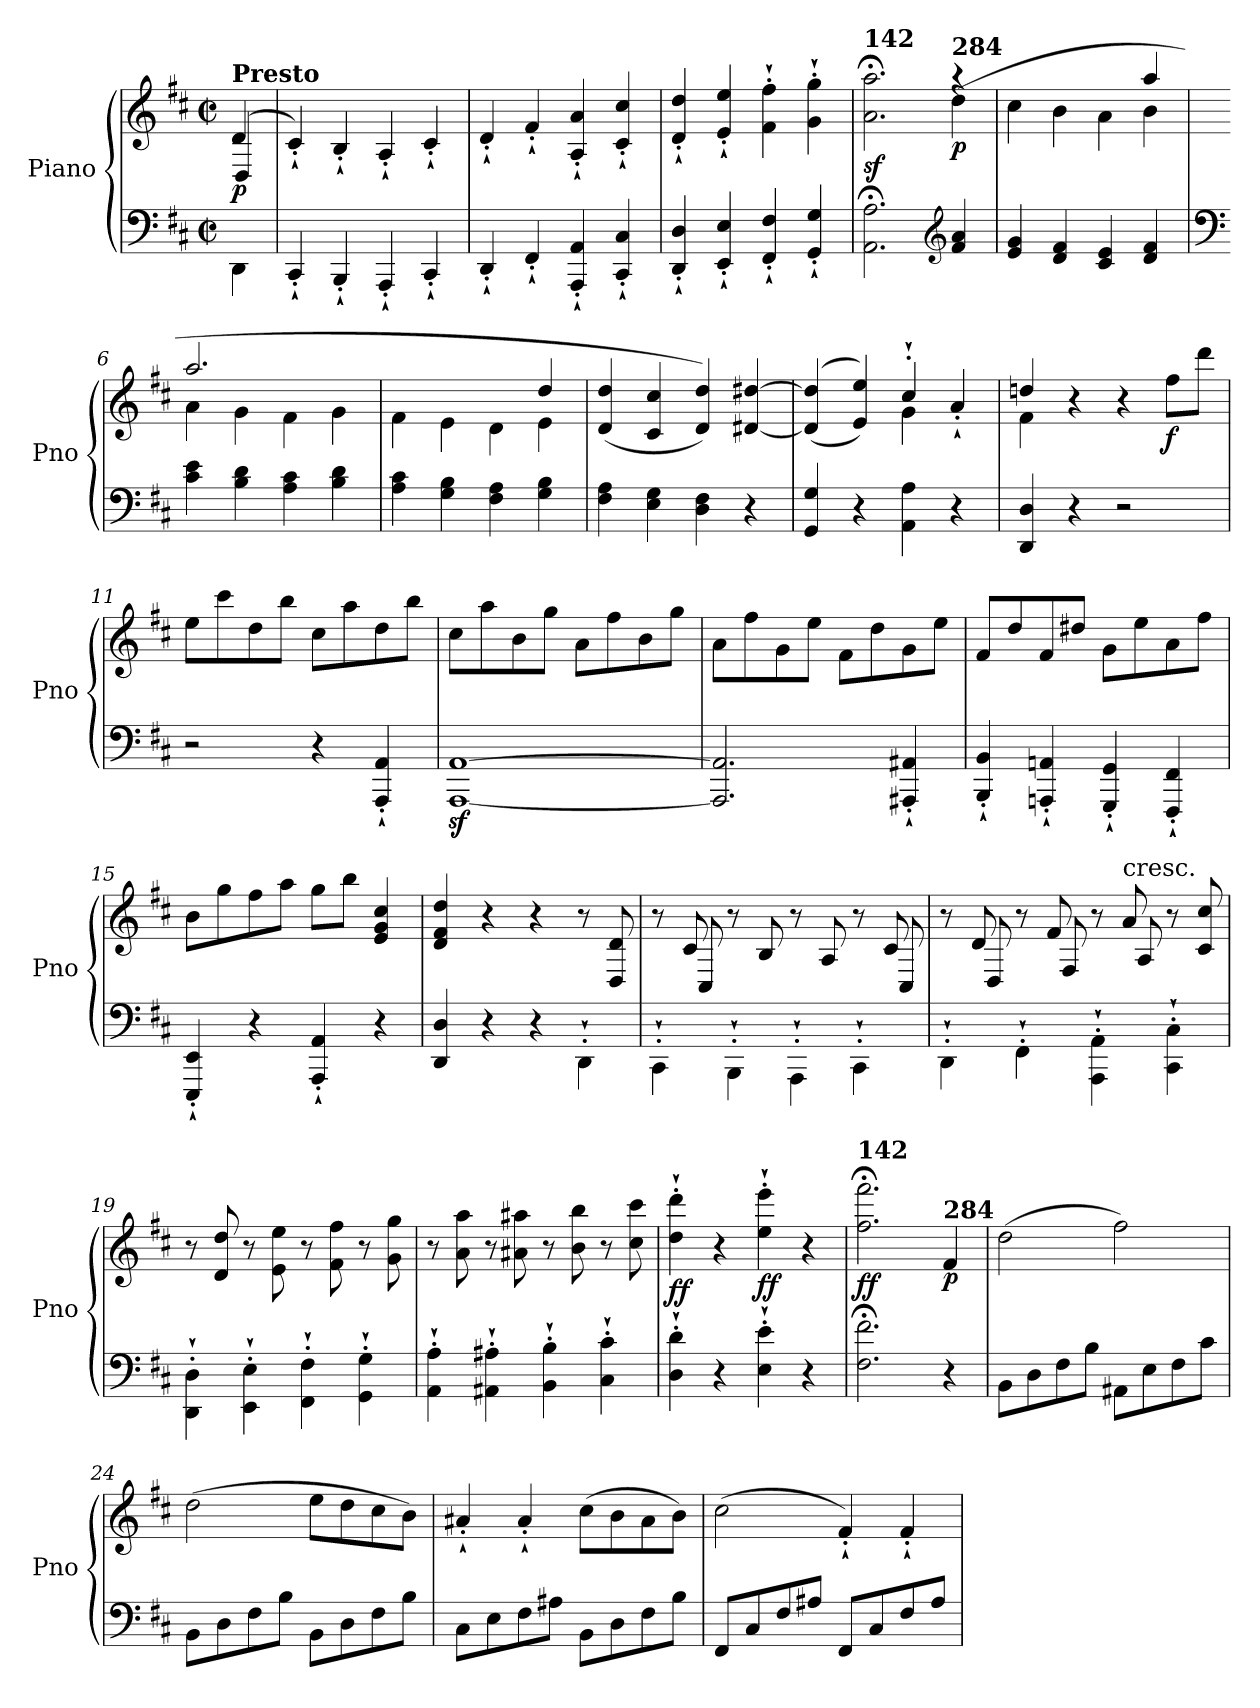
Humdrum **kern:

**kern	**kern	**dynam
*part1	*part1	*part1
*staff2	*staff1	*staff1/2
*I"Piano	*	*
*I'Pno	*	*
*clefF4	*clefG2	*
*k[f#c#]	*k[f#c#]	*
*D:	*D:	*
*M2/2	*M2/2	*
*met(c|)	*met(c|)	*
=	=	=
*	*^	*
!	!LO:TX:a:B:t=Presto	!	!
!	!	!	!LO:DY:b
4DD\	(>4d/	4D/	p
*	*v	*v	*
=1	=1	=1
4CC#'`/	4c#'`/)	.
4BBB'`/	4B'`/	.
4AAA'`/	4A'`/	.
4CC#'`/	4c#'`/	.
=2	=2	=2
4DD'`/	4d'`/	.
4FF#'`/	4f#'`/	.
4AAA/'` 4AA/'`	4A/'` 4a/'`	.
4CC#/'` 4C#/'`	4c#/'` 4cc#/'`	.
=3	=3	=3
4DD/'` 4D/'`	4d/'` 4dd/'`	.
4EE/'` 4E/'`	4e/'` 4ee/'`	.
4FF#/'` 4F#/'`	4f#\'` 4ff#\'`	.
4GG/'` 4G/'`	4g\'` 4gg\'`	.
=4	=4	=4
*	*^	*
!	!LO:TX:a:B:t=142	!	!
!	!	!	!LO:DY:b
2.AA\;< 2.A\;<	2.a\;< 2.aa\;<	2.ryy	sf
*clefG2	*	*	*
!	!LO:TX:a:B:t=284	!	!
!	!	!	!LO:DY:b
4f#/ 4a/	4raa	(<4dd\	p
=5	=5	=5	=5
4e/ 4g/	4cc#\	2.ryy	.
4d/ 4f#/	4b\	.	.
4c#/ 4e/	4a\	.	.
4d/ 4f#/	4b\	4aa/	.
=6	=6	=6	=6
*clefF4	*	*	*
4c#\ 4e\	4a\	2.aa/	.
4B\ 4d\	4g\	.	.
4A\ 4c#\	4f#\	.	.
4B\ 4d\	4g\	4ryy	.
=7	=7	=7	=7
4A\ 4c#\	4f#\	2.ryy	.
4G\ 4B\	4e\	.	.
4F#\ 4A\	4d\	.	.
4G\ 4B\	4e\	4dd/	.
*	*v	*v	*
=8	=8	=8
4F#\ 4A\	(<4d/ 4dd/	.
4E\ 4G\	4c#/ 4cc#/	.
4D\ 4F#\	4d/ 4dd/))	.
4r	[4d#X/ [4dd#X/	.
=9	=9	=9
*	*^	*
4GG/ 4G/	(>(>4d#/] 4dd#/]	2ryy	.
4r	4e/ 4ee/))	.	.
4AA\ 4A\	4cc#'`/	4g\	.
4r	4a'`/	4ryy	.
=10	=10	=10	=10
4DD/ 4D/	4ddn/	4f#\	.
4r	4r	2.ryy	.
2r	4r	.	.
!	!	!	!LO:DY:b
.	8ff#\L	.	f
.	8ddd\J	.	.
*	*v	*v	*
=11	=11	=11
2r	8ee\L	.
.	8ccc#\	.
.	8dd\	.
.	8bb\J	.
4r	8cc#\L	.
.	8aa\	.
4AAA/'` 4AA/'`	8dd\	.
.	8bb\J	.
=12	=12	=12
[1AAAz< [1AAz<	8cc#\L	.
.	8aa\	.
.	8b\	.
.	8gg\J	.
.	8a\L	.
.	8ff#\	.
.	8b\	.
.	8gg\J	.
=13	=13	=13
2.AAA/] 2.AA/]	8a\L	.
.	8ff#\	.
.	8g\	.
.	8ee\J	.
.	8f#\L	.
.	8dd\	.
4AAA#X/'` 4AA#X/'`	8g\	.
.	8ee\J	.
=14	=14	=14
4BBB/'` 4BB/'`	8f#/L	.
.	8dd/	.
4AAAn/'` 4AAn/'`	8f#/	.
.	8dd#X/J	.
4GGG/'` 4GG/'`	8g\L	.
.	8ee\	.
4FFF#/'` 4FF#/'`	8a\	.
.	8ff#\J	.
=15	=15	=15
4EEE/'` 4EE/'`	8b\L	.
.	8gg\	.
4r	8ff#\	.
.	8aa\J	.
4AAA/'` 4AA/'`	8gg\L	.
.	8bb\J	.
4r	4e/ 4g/ 4cc#/	.
=16	=16	=16
4DD/ 4D/	4d/ 4f#/ 4dd/	.
4r	4r	.
4r	4r	.
4DD'`\	8r	.
.	8D/ 8d/	.
=17	=17	=17
*	*^	*
4CC#'`\	8r	8ryy	.
.	8c#/	8C#/	.
4BBB'`\	8r	8ryy	.
*	*v	*v	*
.	8B/	.
4AAA'`\	8r	.
.	8A/	.
4CC#'`\	8r	.
*	*^	*
.	8c#/	8C#/	.
=18	=18	=18	=18
4DD'`\	8r	8ryy	.
.	8d/	8D/	.
4FF#'`\	8r	8ryy	.
.	8f#/	8F#/	.
4AAA\'` 4AA\'`	8r	8ryy	.
!	!LO:TX:a:t=cresc.	!	!
.	8a/	8A/	.
4CC#\'` 4C#\'`	8r	4ryy	.
.	8c#/ 8cc#/	.	.
*	*v	*v	*
=19	=19	=19
4DD\'` 4D\'`	8r	.
.	8d/ 8dd/	.
4EE\'` 4E\'`	8r	.
.	8e\ 8ee\	.
4FF#\'` 4F#\'`	8r	.
.	8f#\ 8ff#\	.
4GG\'` 4G\'`	8r	.
.	8g\ 8gg\	.
=20	=20	=20
4AA\'` 4A\'`	8r	.
.	8a\ 8aa\	.
4AA#X\'` 4A#X\'`	8r	.
.	8a#X\ 8aa#X\	.
4BB\'` 4B\'`	8r	.
.	8b\ 8bb\	.
4C#\'` 4c#\'`	8r	.
.	8cc#\ 8ccc#\	.
=21	=21	=21
!	!	!LO:DY:b
4D\'` 4d\'`	4dd\'` 4ddd\'`	ff
4r	4r	.
!	!	!LO:DY:b
4E\'` 4e\'`	4ee\'` 4eee\'`	ff
4r	4r	.
=22	=22	=22
!	!LO:TX:a:B:t=142	!
!	!	!LO:DY:b
2.F#\;< 2.f#\;<	2.ff#\;< 2.fff#\;<	ff
!	!LO:TX:a:B:t=284	!
!	!	!LO:DY:b
4r	4f#/	p
=23	=23	=23
8BB\L	(>2dd\	.
8D\	.	.
8F#\	.	.
8B\J	.	.
8AA#X\L	2ff#\)	.
8E\	.	.
8F#\	.	.
8c#\J	.	.
=24	=24	=24
8BB\L	(>2dd\	.
8D\	.	.
8F#\	.	.
8B\J	.	.
8BB\L	8ee\L	.
8D\	8dd\	.
8F#\	8cc#\	.
8B\J	8b\J)	.
=25	=25	=25
8C#\L	4a#X'`/	.
8E\	.	.
8F#\	4a#'`/	.
8A#X\J	.	.
8BB\L	(>8cc#\L	.
8D\	8b\	.
8F#\	8a#\	.
8B\J	8b\J)	.
=26	=26	=26
8FF#/L	(>2cc#\	.
8C#/	.	.
8F#/	.	.
8A#X/J	.	.
8FF#/L	4f#'`/)	.
8C#/	.	.
8F#/	4f#'`/	.
8A#/J	.	.
=	=	=
*-	*-	*-
